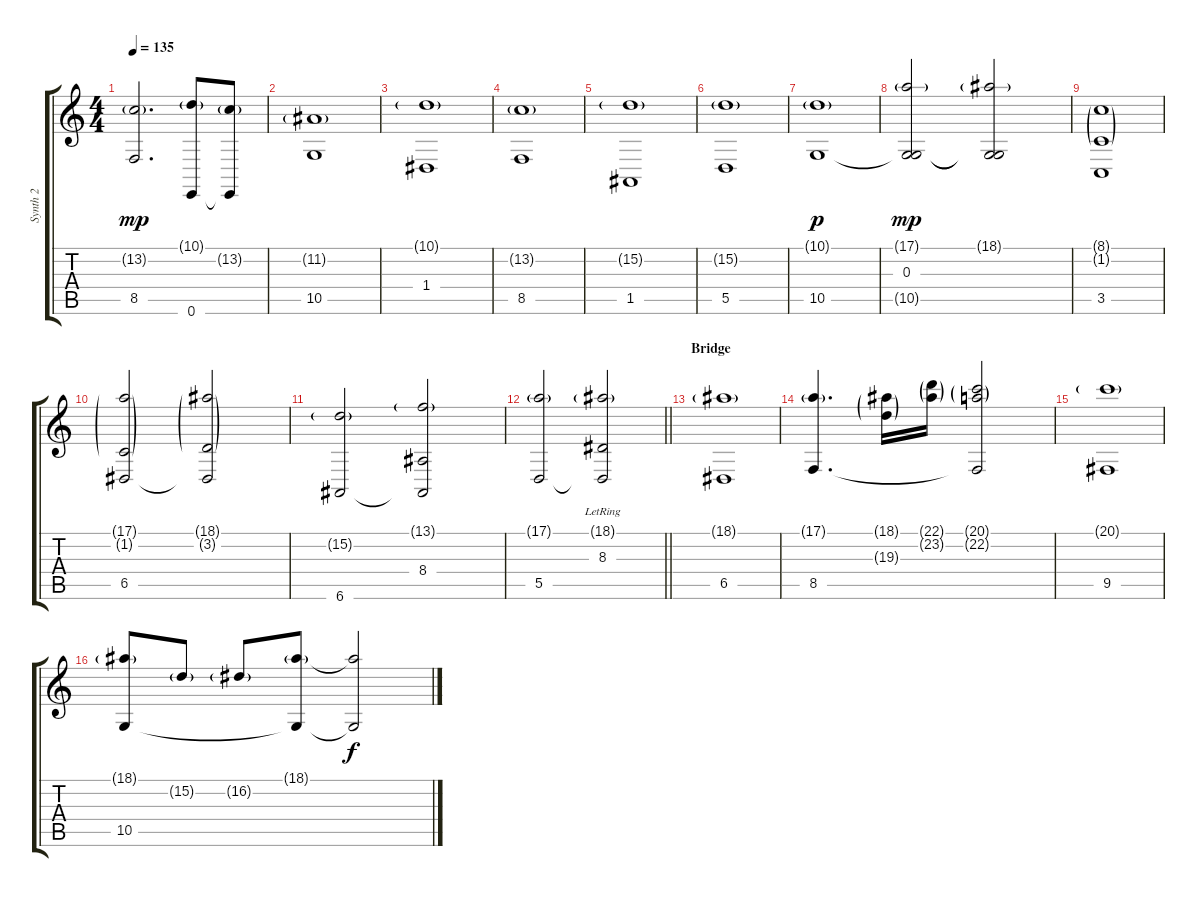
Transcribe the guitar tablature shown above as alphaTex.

\track ("Synth 2" "Synth 2") {instrument stringensemble1}
\staff {score tabs}
\tuning (E4 B3 G3 D3 A2 E2) {hide}
\ts (4 4)
\tempo 135
\clef g2
\ks c
(13.2{g} 8.5).2{d dy mp} (10.1{g} 0.6).8 (13.2{g} 0.6{t}).8 |
(11.2{g} 10.5).1 |
(10.1{g} 1.4).1 |
(13.2{g} 8.5).1 |
(15.2{g} 1.5).1 |
(15.2{g} 5.5).1 |
(10.1{g} 10.5).1{dy p} |
(17.1{g} 0.3 10.5{t}).2{dy mp} (18.1{g} 0.3{t} 10.5{t}).2 |
(8.1{g} 1.2{g} 3.5).1 |
(17.1{g} 1.2{g} 6.5).2 (18.1{g} 3.2{g} 6.5{t}).2 |
(15.2{g} 6.6).2 (13.1{g} 8.4 6.6{t}).2 |
\barLineRight lightlight
(17.1{g} 5.5).2 (18.1{g lr} 8.3 5.5{t}).2 |
\section ("" "Bridge")
(18.1{g} 6.5).1 |
(17.1{g} 8.5).4{d} (18.1{g} 19.3{g}).16 (22.1{g} 23.2{g}).16 (20.1{g} 22.2{g} 8.5{t}).2 |
(20.1{g} 9.5).1 |
(18.1{g} 10.5).8 15.2{g}.8 16.2{g}.8 (18.1{g} 10.5{t}).8 (18.1{t} 10.5{t}).2{dy f}
